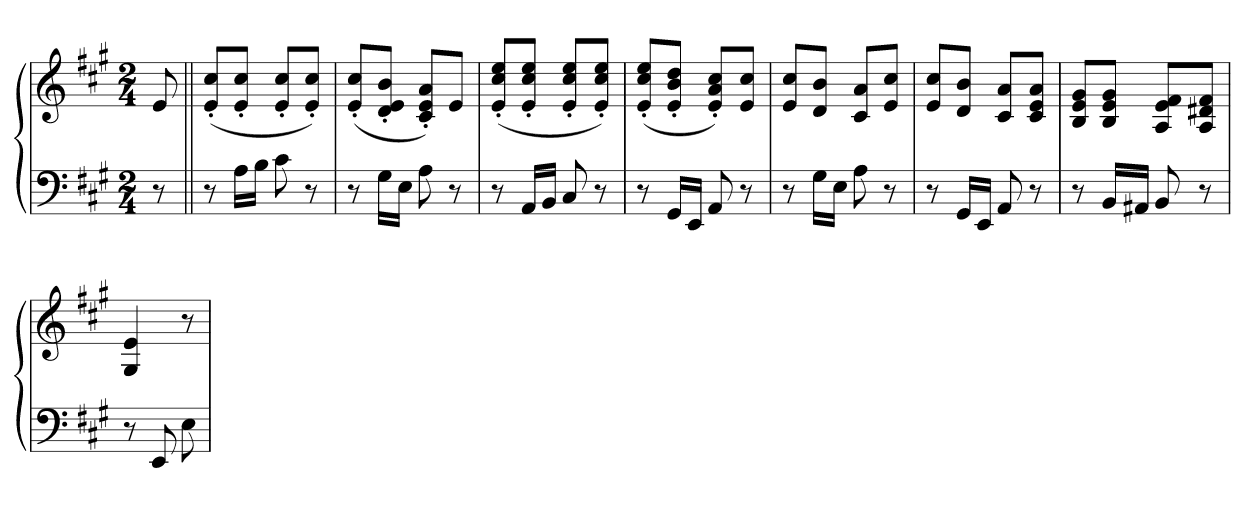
**kern	**kern
*part1	*part1
*staff2	*staff1
*clefF4	*clefG2
*k[f#c#g#]	*k[f#c#g#]
*A:	*A:
*M2/4	*M2/4
=	=
8r	8e
=||	=||
8r	(8e' 8cc#'L
16ALL	8e' 8cc#'J
16BJJ	.
8c#	8e' 8cc#'L
8r	8e' 8cc#'J)
=	=
8r	(8e' 8cc#'L
16G#LL	8d' 8e' 8b'J
16EJJ	.
8A	8c#' 8e' 8a'L)
8r	8eJ
=	=
8r	(8e' 8cc#' 8ee'L
16AALL	8e' 8cc#' 8ee'J
16BBJJ	.
8C#	8e' 8cc#' 8ee'L
8r	8e' 8cc#' 8ee'J)
=	=
8r	(8e' 8cc#' 8ee'L
16GG#LL	8e' 8b' 8dd'J
16EEJJ	.
8AA	8e' 8a' 8cc#'L)
8r	8e 8cc#J
=	=
8r	8e 8cc#L
16G#LL	8d 8bJ
16EJJ	.
8A	8c# 8aL
8r	8e 8cc#J
=	=
8r	8e 8cc#L
16GG#LL	8d 8bJ
16EEJJ	.
8AA	8c# 8aL
8r	8c# 8e 8aJ
=	=
8r	8B 8e 8g#L
16BBLL	8B 8e 8g#J
16AA#XJJ	.
8BB	8A 8e 8f#L
8r	8A 8d#X 8f#J
=	=
8r	4G# 4e
8EE	.
8E	8r
=	=
*-	*-
